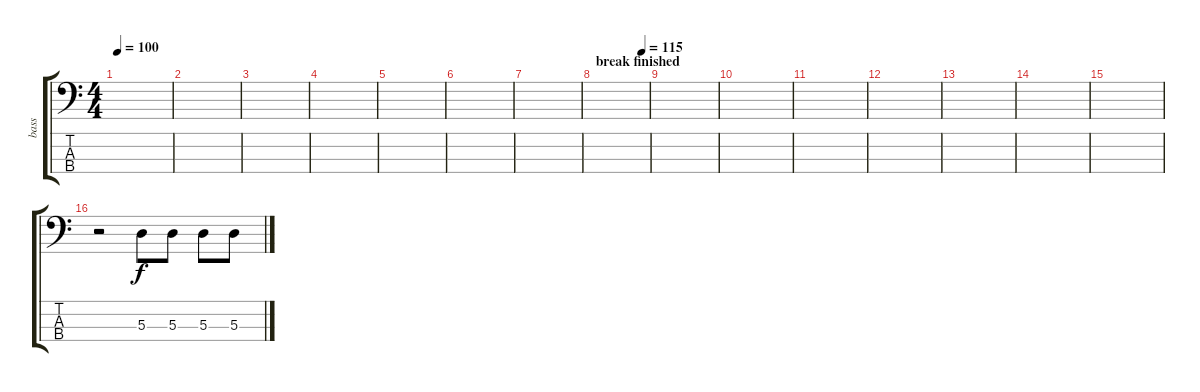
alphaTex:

\track ("bass" "bass") {instrument acousticbass}
\staff {score tabs}
\tuning (G2 D2 A1 E1) {hide}
\ts (4 4)
\tempo 100
\clef f4
\ks c
|
|
|
|
|
|
|
\section ("" "break finished")
\tempo (115 0.875)
|
|
|
|
|
|
|
|
r.2 5.3.8 5.3.8 5.3.8 5.3.8
